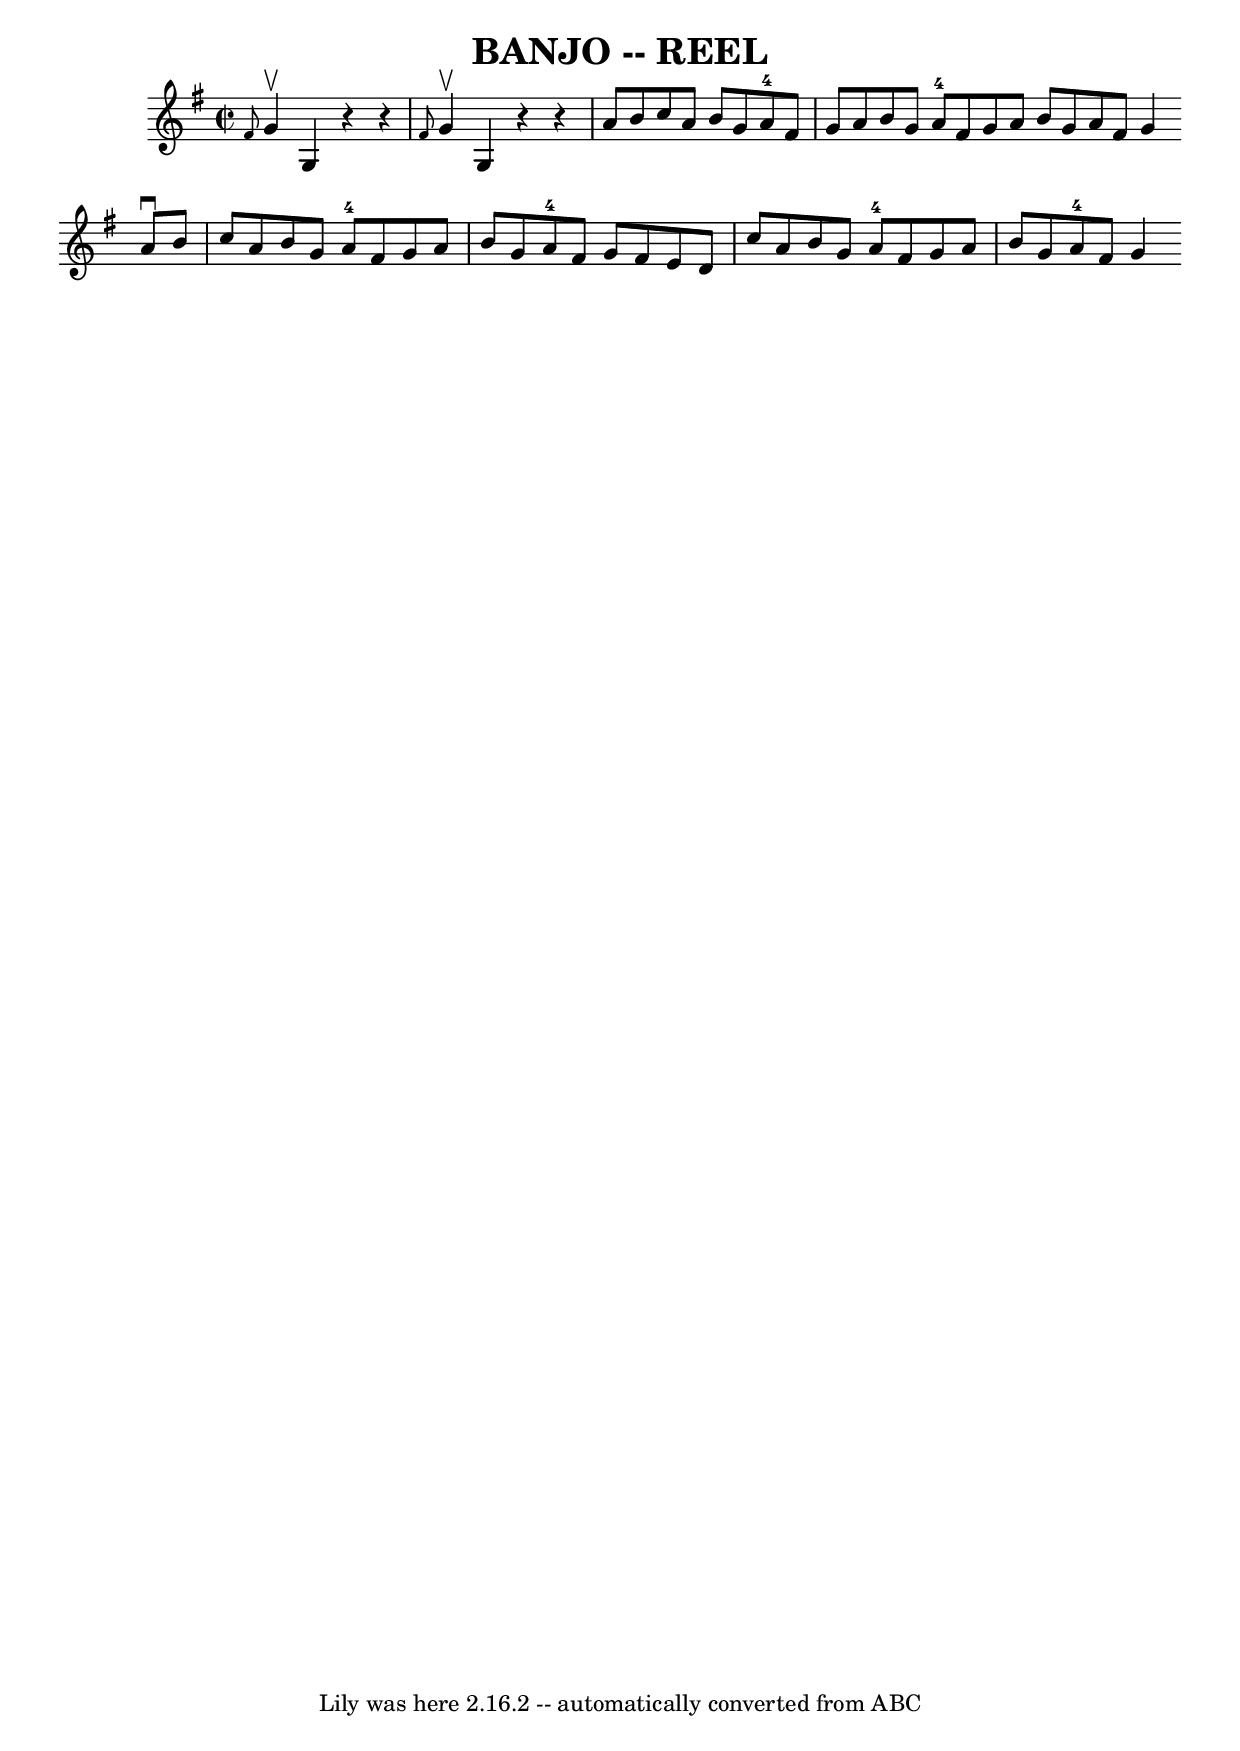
\version "2.7.40"
\include "Mammoth.ily"
\header {
	%% book = "Ryan's Mammoth Collection of Fiddle Tunes"
	crossRefNumber = "1"
	footnotes = ""
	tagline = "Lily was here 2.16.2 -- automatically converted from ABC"
	title = "BANJO -- REEL"
}
voicedefault =  {


\override Staff.TimeSignature #'style = #'C
 \time 2/2 
\key g \major   \grace { fis'8  } g'4^\upbow   |
 g4 
   r4   r4 \grace { fis'8  } g'4^\upbow   |
 g4    r4   r4 a'8  
 b'8    |
 c''8 a'8 b'8 g'8 a'8-4 fis'8 g'8    
a'8    |
 b'8 g'8 a'8-4 fis'8 g'8 a'8    \bar ":|"   
b'8 g'8 a'8 fis'8 g'4    \bar "|:" a'8^\downbow b'8    
|
 c''8 a'8 b'8 g'8 a'8-4 fis'8 g'8 a'8    
|
 b'8 g'8 a'8-4 fis'8 g'8 fis'8 e'8 d'8    
|
 c''8 a'8 b'8 g'8 a'8-4 fis'8 g'8 a'8    
|
 b'8 g'8 a'8-4 fis'8 g'4    \bar ":|"   
}

\score{
    <<

	\context Staff="default"
	{
	    \voicedefault 
	}

    >>
	\layout {
	}
	\midi {}
}
